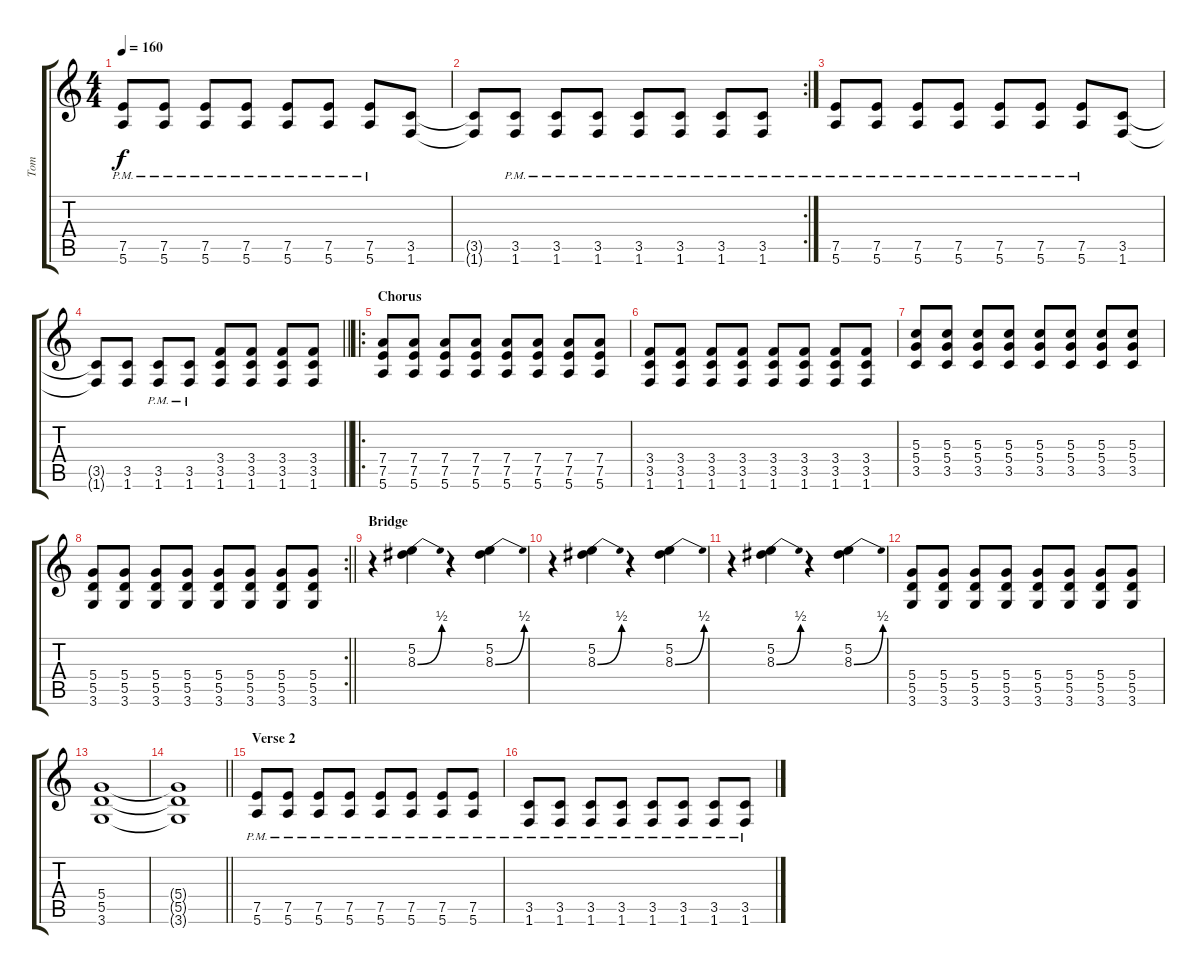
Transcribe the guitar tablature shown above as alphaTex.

\track ("Tom" "Tom") {instrument distortionguitar}
\staff {score tabs}
\tuning (E4 B3 G3 D3 A2 E2) {hide}
\ts (4 4)
\tempo 160
\clef g2
\ks c
(7.5{pm} 5.6).8{dy f} (7.5 5.6{pm}).8 (7.5 5.6{pm}).8 (7.5 5.6{pm}).8 (7.5 5.6{pm}).8 (7.5 5.6{pm}).8 (7.5 5.6{pm}).8 (3.5 1.6).8 |
\rc 2
(3.5{t} 1.6{t}).8 (3.5 1.6{pm}).8 (3.5 1.6{pm}).8 (3.5 1.6{pm}).8 (3.5 1.6{pm}).8 (3.5 1.6{pm}).8 (3.5 1.6{pm}).8 (3.5{pm} 1.6).8 |
(7.5{pm} 5.6{pm}).8 (7.5{pm} 5.6{pm}).8 (7.5{pm} 5.6{pm}).8 (7.5{pm} 5.6{pm}).8 (7.5{pm} 5.6{pm}).8 (7.5{pm} 5.6{pm}).8 (7.5{pm} 5.6{pm}).8 (3.5 1.6).8 |
\barLineRight lightlight
(3.5{t} 1.6{t}).8 (3.5 1.6).8 (3.5{pm} 1.6).8 (3.5{pm} 1.6).8 (3.4 3.5 1.6).8 (3.4 3.5 1.6).8 (3.4 3.5 1.6).8 (3.4 3.5 1.6).8 |
\ro
\section ("" "Chorus")
(7.4 7.5 5.6).8 (7.4 7.5 5.6).8 (7.4 7.5 5.6).8 (7.4 7.5 5.6).8 (7.4 7.5 5.6).8 (7.4 7.5 5.6).8 (7.4 7.5 5.6).8 (7.4 7.5 5.6).8 |
(3.4 3.5 1.6).8 (3.4 3.5 1.6).8 (3.4 3.5 1.6).8 (3.4 3.5 1.6).8 (3.4 3.5 1.6).8 (3.4 3.5 1.6).8 (3.4 3.5 1.6).8 (3.4 3.5 1.6).8 |
(5.3 5.4 3.5).8 (5.3 5.4 3.5).8 (5.3 5.4 3.5).8 (5.3 5.4 3.5).8 (5.3 5.4 3.5).8 (5.3 5.4 3.5).8 (5.3 5.4 3.5).8 (5.3 5.4 3.5).8 |
\rc 2
\barLineRight lightlight
(5.4 5.5 3.6).8 (5.4 5.5 3.6).8 (5.4 5.5 3.6).8 (5.4 5.5 3.6).8 (5.4 5.5 3.6).8 (5.4 5.5 3.6).8 (5.4 5.5 3.6).8 (5.4 5.5 3.6).8 |
\section ("" "Bridge")
r.4 (5.2 8.3{be (bend 0 0 60 2)}).4 r.4 (5.2 8.3{be (bend 0 0 60 2)}).4 |
r.4 (5.2 8.3{be (bend 0 0 60 2)}).4 r.4 (5.2 8.3{be (bend 0 0 60 2)}).4 |
r.4 (5.2 8.3{be (bend 0 0 60 2)}).4 r.4 (5.2 8.3{be (bend 0 0 60 2)}).4 |
(5.4 5.5 3.6).8 (5.4 5.5 3.6).8 (5.4 5.5 3.6).8 (5.4 5.5 3.6).8 (5.4 5.5 3.6).8 (5.4 5.5 3.6).8 (5.4 5.5 3.6).8 (5.4 5.5 3.6).8 |
(5.4 5.5 3.6).1 |
\barLineRight lightlight
(5.4{t} 5.5{t} 3.6{t}).1 |
\section ("" "Verse 2")
(7.5{pm} 5.6{pm}).8 (7.5{pm} 5.6{pm}).8 (7.5{pm} 5.6{pm}).8 (7.5{pm} 5.6{pm}).8 (7.5{pm} 5.6{pm}).8 (7.5{pm} 5.6{pm}).8 (7.5{pm} 5.6{pm}).8 (7.5{pm} 5.6{pm}).8 |
(3.5{pm} 1.6{pm}).8 (3.5{pm} 1.6{pm}).8 (3.5{pm} 1.6{pm}).8 (3.5{pm} 1.6{pm}).8 (3.5{pm} 1.6{pm}).8 (3.5{pm} 1.6{pm}).8 (3.5{pm} 1.6{pm}).8 (3.5{pm} 1.6{pm}).8
